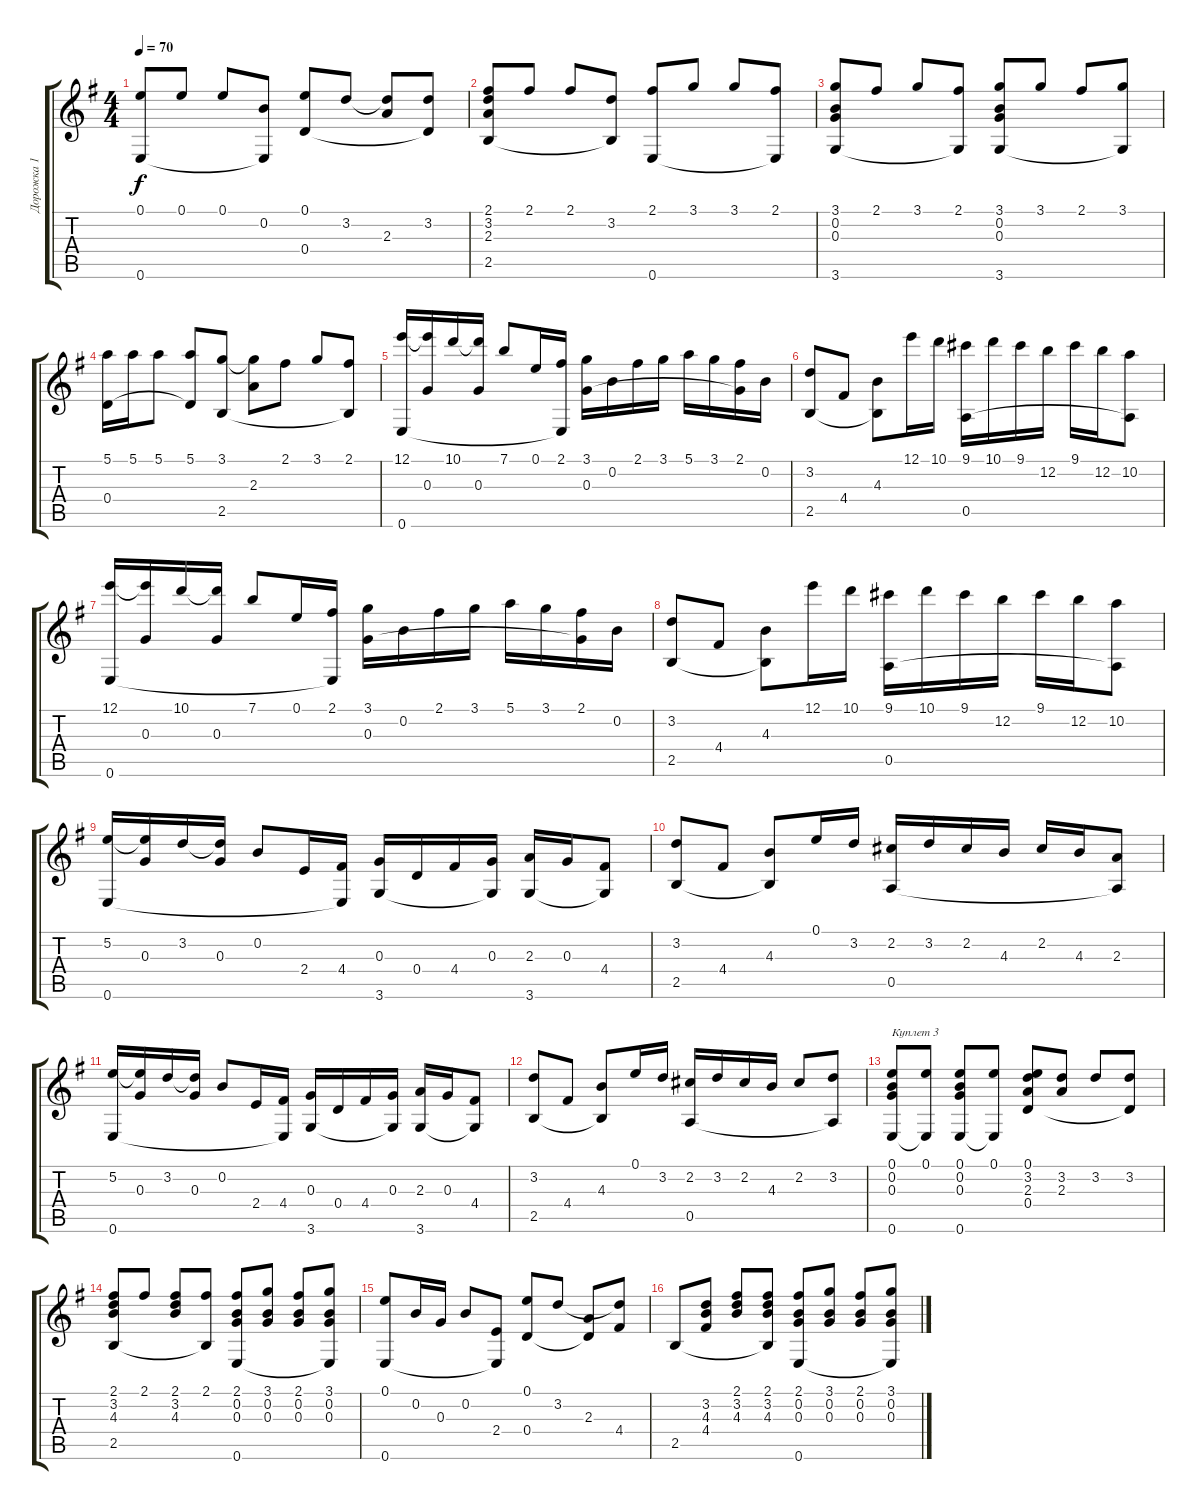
\track ("Дорожка 1" "Дорожка 1") {instrument acousticguitarnylon}
\staff {score tabs}
\tuning (E4 B3 G3 D3 A2 E2) {hide}
\ts (4 4)
\tempo 70
\clef g2
\ks eminor
(0.1 0.6).8{dy f} 0.1.8 0.1.8 (0.2 0.6{t}).8 (0.1 0.4).8 3.2.8 (3.2{t} 2.3).8 (3.2 0.4{t}).8 |
(2.1 3.2 2.3 2.5).8 2.1.8 2.1.8 (3.2 2.5{t}).8 (2.1 0.6).8 3.1.8 3.1.8 (2.1 0.6{t}).8 |
(3.1 0.2 0.3 3.6).8 2.1.8 3.1.8 (2.1 3.6{t}).8 (3.1 0.2 0.3 3.6).8 3.1.8 2.1.8 (3.1 3.6{t}).8 |
(5.1 0.4).16 5.1.16 5.1.8 (5.1 0.4{t}).8 (3.1 2.5).8 (3.1{t} 2.3).8 2.1.8 3.1.8 (2.1 2.5{t}).8 |
(12.1 0.6).16 (12.1{t} 0.3).16 10.1.16 (10.1{t} 0.3).16 7.1.8 0.1.16 (2.1 0.6{t}).16 (3.1 0.3).16 0.2.16 2.1.16 3.1.16 5.1.16 3.1.16 (2.1 0.3{t}).16 0.2.16 |
(3.2 2.5).8 4.4.8 (4.3 2.5{t}).8 12.1.16 10.1.16 (9.1 0.5).16 10.1.16 9.1.16 12.2.16 9.1.16 12.2.16 (10.2 0.5{t}).8 |
(12.1 0.6).16 (12.1{t} 0.3).16 10.1.16 (10.1{t} 0.3).16 7.1.8 0.1.16 (2.1 0.6{t}).16 (3.1 0.3).16 0.2.16 2.1.16 3.1.16 5.1.16 3.1.16 (2.1 0.3{t}).16 0.2.16 |
(3.2 2.5).8 4.4.8 (4.3 2.5{t}).8 12.1.16 10.1.16 (9.1 0.5).16 10.1.16 9.1.16 12.2.16 9.1.16 12.2.16 (10.2 0.5{t}).8 |
(5.2 0.6).16 (5.2{t} 0.3).16 3.2.16 (3.2{t} 0.3).16 0.2.8 2.4.16 (4.4 0.6{t}).16 (0.3 3.6).16 0.4.16 4.4.16 (0.3 3.6{t}).16 (2.3 3.6).16 0.3.16 (4.4 3.6{t}).8 |
(3.2 2.5).8 4.4.8 (4.3 2.5{t}).8 0.1.16 3.2.16 (2.2 0.5).16 3.2.16 2.2.16 4.3.16 2.2.16 4.3.16 (2.3 0.5{t}).8 |
(5.2 0.6).16 (5.2{t} 0.3).16 3.2.16 (3.2{t} 0.3).16 0.2.8 2.4.16 (4.4 0.6{t}).16 (0.3 3.6).16 0.4.16 4.4.16 (0.3 3.6{t}).16 (2.3 3.6).16 0.3.16 (4.4 3.6{t}).8 |
(3.2 2.5).8 4.4.8 (4.3 2.5{t}).8 0.1.16 3.2.16 (2.2 0.5).16 3.2.16 2.2.16 4.3.16 2.2.8 (3.2 0.5{t}).8 |
(0.1 0.2 0.3 0.6).8{txt "Куплет 3"} (0.1 0.6{t}).8 (0.1 0.2 0.3 0.6).8 (0.1 0.6{t}).8 (0.1 3.2 2.3 0.4).8 (3.2 2.3).8 3.2.8 (3.2 0.4{t}).8 |
(2.1 3.2 4.3 2.5).8 2.1.8 (2.1 3.2 4.3).8 (2.1 2.5{t}).8 (2.1 0.2 0.3 0.6).8 (3.1 0.2 0.3).8 (2.1 0.2 0.3).8 (3.1 0.2 0.3 0.6{t}).8 |
(0.1 0.6).8 0.2.16 0.3.16 0.2.8 (2.4 0.6{t}).8 (0.1 0.4).8 3.2.8 (2.3 0.4{t}).8 (3.2{t} 4.4).8 |
2.5.8 (3.2 4.3 4.4).8 (2.1 3.2 4.3).8 (2.1 3.2 4.3 2.5{t}).8 (2.1 0.2 0.3 0.6).8 (3.1 0.2 0.3).8 (2.1 0.2 0.3).8 (3.1 0.2 0.3 0.6{t}).8
